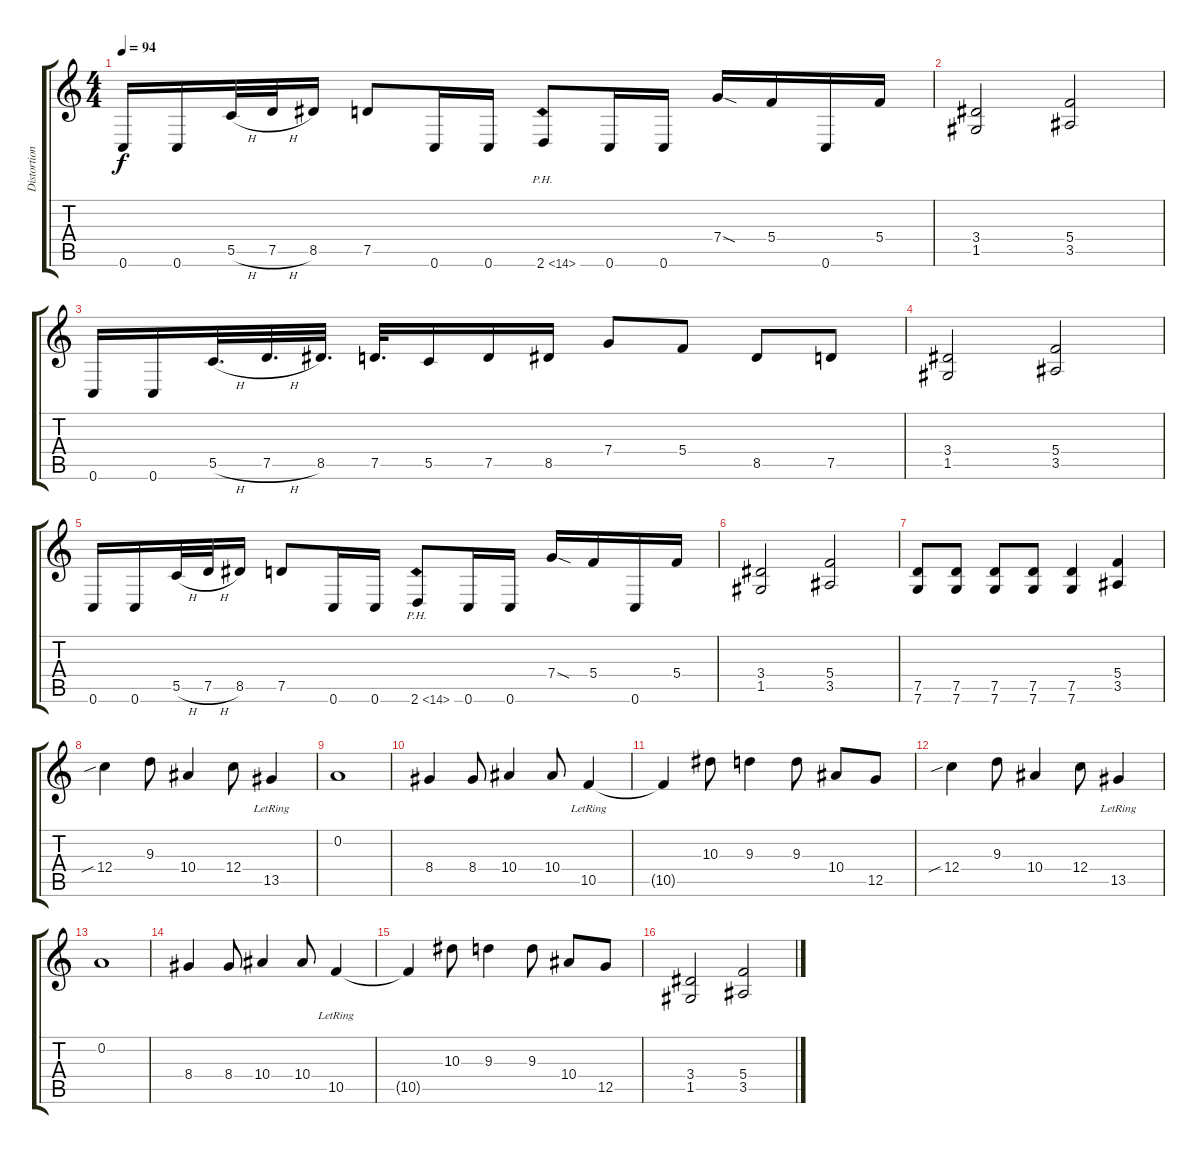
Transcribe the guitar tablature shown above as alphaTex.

\track ("Distortion guitar" "Distortion") {instrument distortionguitar}
\staff {score tabs}
\tuning (D4 A3 F3 C3 G2 C2) {hide}
\ts (4 4)
\tempo 94
\clef g2
\ks c
0.6.16{dy f} 0.6.16 5.5{h}.32 7.5{h}.32 8.5.16 7.5.8 0.6.16 0.6.16 2.6{ph 12}.8 0.6.16 0.6.16 7.4{sod}.16 5.4.16 0.6.16 5.4.16 |
(3.4 1.5).2 (5.4 3.5).2 |
0.6.16 0.6.16 5.5{h}.32{d} 7.5{h}.32{d} 8.5.32{d} 7.5.32{d} 5.5.16 7.5.16 8.5.16 7.4.8 5.4.8 8.5.8 7.5.8 |
(3.4 1.5).2 (5.4 3.5).2 |
0.6.16 0.6.16 5.5{h}.32 7.5{h}.32 8.5.16 7.5.8 0.6.16 0.6.16 2.6{ph 12}.8 0.6.16 0.6.16 7.4{sod}.16 5.4.16 0.6.16 5.4.16 |
(3.4 1.5).2 (5.4 3.5).2 |
(7.5 7.6).8 (7.5 7.6).8 (7.5 7.6).8 (7.5 7.6).8 (7.5 7.6).4 (5.4 3.5).4 |
12.4{sib}.4 9.3.8 10.4.4 12.4.8 13.5{lr}.4 |
0.2.1 |
8.4.4 8.4.8 10.4.4 10.4.8 10.5{lr}.4 |
10.5{t}.4 10.3.8 9.3.4 9.3.8 10.4.8 12.5.8 |
12.4{sib}.4 9.3.8 10.4.4 12.4.8 13.5{lr}.4 |
0.2.1 |
8.4.4 8.4.8 10.4.4 10.4.8 10.5{lr}.4 |
10.5{t}.4 10.3.8 9.3.4 9.3.8 10.4.8 12.5.8 |
(3.4 1.5).2 (5.4 3.5).2
